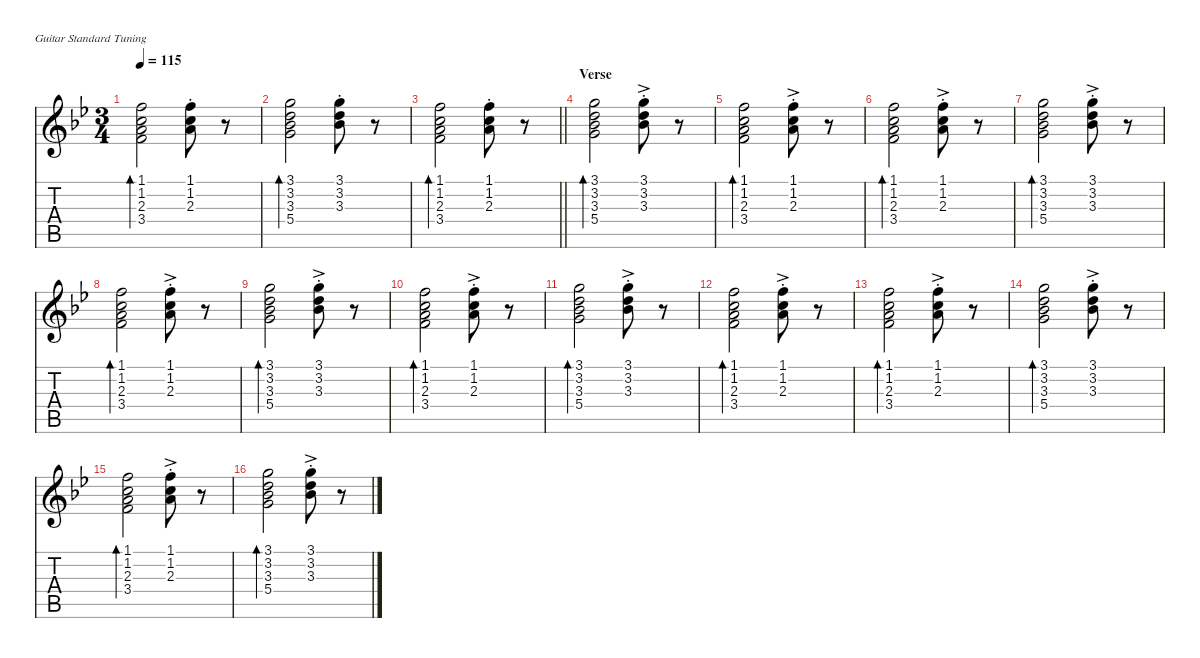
\defaultSystemsLayout 4
\hideDynamics
\bracketExtendMode nobrackets
\singleTrackTrackNamePolicy hidden
\multiTrackTrackNamePolicy hidden
\firstSystemTrackNameMode fullname
\firstSystemTrackNameOrientation horizontal
\otherSystemsTrackNameOrientation horizontal
\track ("Guitar" "jz.guit.") {defaultSystemsLayout 8 instrument electricguitarjazz}
\staff {score tabs}
\tuning (E4 B3 G3 D3 A2 E2)
\ts (3 4)
\tempo 115
\clef g2
\ks gminor
(1.1{acc forcenatural} 1.2{acc forcenatural} 2.3{acc forcenatural} 3.4{acc forcenatural}).2{bd 120 dy mp beam Down} (1.1{st acc forcenatural} 1.2{st acc forcenatural} 2.3{st acc forcenatural}).8{dy mf beam Down} r.8{beam Down} |
(3.1{acc forcenatural} 3.2{acc forcenatural} 3.3{acc b} 5.4{acc forcenatural}).2{bd 120 dy mp beam Down} (3.1{st acc forcenatural} 3.2{st acc forcenatural} 3.3{st acc b}).8{dy f beam Down} r.8{beam Down} |
\barLineRight lightlight
(1.1{acc forcenatural} 1.2{acc forcenatural} 2.3{acc forcenatural} 3.4{acc forcenatural}).2{bd 120 dy mp beam Down} (1.1{st acc forcenatural} 1.2{st acc forcenatural} 2.3{st acc forcenatural}).8{dy mf beam Down} r.8{beam Down} |
\section ("" "Verse")
(3.1{acc forcenatural} 3.2{acc forcenatural} 3.3{acc b} 5.4{acc forcenatural}).2{bd 120 dy mp beam Down} (3.1{ac st acc forcenatural} 3.2{ac st acc forcenatural} 3.3{ac st acc b}).8{dy mf beam Down} r.8{beam Down} |
(1.1{acc forcenatural} 1.2{acc forcenatural} 2.3{acc forcenatural} 3.4{acc forcenatural}).2{bd 120 dy mp beam Down} (1.1{ac st acc forcenatural} 1.2{ac st acc forcenatural} 2.3{ac st acc forcenatural}).8{beam Down} r.8{beam Down} |
(1.1{acc forcenatural} 1.2{acc forcenatural} 2.3{acc forcenatural} 3.4{acc forcenatural}).2{bd 120 beam Down} (1.1{ac st acc forcenatural} 1.2{ac st acc forcenatural} 2.3{ac st acc forcenatural}).8{beam Down} r.8{beam Down} |
(3.1{acc forcenatural} 3.2{acc forcenatural} 3.3{acc b} 5.4{acc forcenatural}).2{bd 120 beam Down} (3.1{ac st acc forcenatural} 3.2{ac st acc forcenatural} 3.3{ac st acc b}).8{dy mf beam Down} r.8{beam Down} |
(1.1{acc forcenatural} 1.2{acc forcenatural} 2.3{acc forcenatural} 3.4{acc forcenatural}).2{bd 120 dy mp beam Down} (1.1{ac st acc forcenatural} 1.2{ac st acc forcenatural} 2.3{ac st acc forcenatural}).8{beam Down} r.8{beam Down} |
(3.1{acc forcenatural} 3.2{acc forcenatural} 3.3{acc b} 5.4{acc forcenatural}).2{bd 120 beam Down} (3.1{ac st acc forcenatural} 3.2{ac st acc forcenatural} 3.3{ac st acc b}).8{dy mf beam Down} r.8{beam Down} |
(1.1{acc forcenatural} 1.2{acc forcenatural} 2.3{acc forcenatural} 3.4{acc forcenatural}).2{bd 120 dy mp beam Down} (1.1{ac st acc forcenatural} 1.2{ac st acc forcenatural} 2.3{ac st acc forcenatural}).8{beam Down} r.8{beam Down} |
(3.1{acc forcenatural} 3.2{acc forcenatural} 3.3{acc b} 5.4{acc forcenatural}).2{bd 120 beam Down} (3.1{ac st acc forcenatural} 3.2{ac st acc forcenatural} 3.3{ac st acc b}).8{dy mf beam Down} r.8{beam Down} |
(1.1{acc forcenatural} 1.2{acc forcenatural} 2.3{acc forcenatural} 3.4{acc forcenatural}).2{bd 120 dy mp beam Down} (1.1{ac st acc forcenatural} 1.2{ac st acc forcenatural} 2.3{ac st acc forcenatural}).8{beam Down} r.8{beam Down} |
(1.1{acc forcenatural} 1.2{acc forcenatural} 2.3{acc forcenatural} 3.4{acc forcenatural}).2{bd 120 beam Down} (1.1{ac st acc forcenatural} 1.2{ac st acc forcenatural} 2.3{ac st acc forcenatural}).8{beam Down} r.8{beam Down} |
(3.1{acc forcenatural} 3.2{acc forcenatural} 3.3{acc b} 5.4{acc forcenatural}).2{bd 120 beam Down} (3.1{ac st acc forcenatural} 3.2{ac st acc forcenatural} 3.3{ac st acc b}).8{dy mf beam Down} r.8{beam Down} |
(1.1{acc forcenatural} 1.2{acc forcenatural} 2.3{acc forcenatural} 3.4{acc forcenatural}).2{bd 120 dy mp beam Down} (1.1{ac st acc forcenatural} 1.2{ac st acc forcenatural} 2.3{ac st acc forcenatural}).8{beam Down} r.8{beam Down} |
(3.1{acc forcenatural} 3.2{acc forcenatural} 3.3{acc b} 5.4{acc forcenatural}).2{bd 120 beam Down} (3.1{ac st acc forcenatural} 3.2{ac st acc forcenatural} 3.3{ac st acc b}).8{dy mf beam Down} r.8{beam Down}
